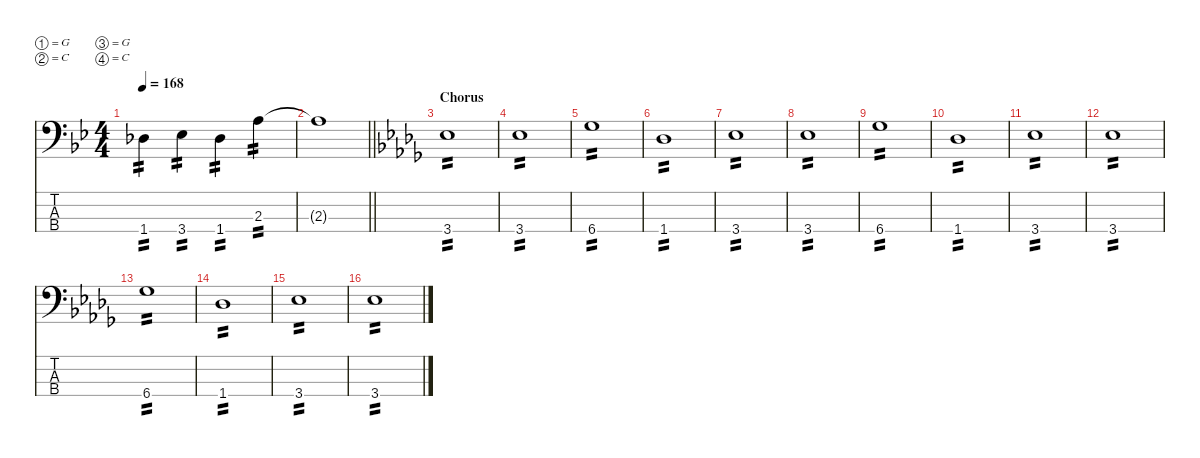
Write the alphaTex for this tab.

\defaultSystemsLayout 4
\hideDynamics
\bracketExtendMode nobrackets
\singleTrackTrackNamePolicy hidden
\multiTrackTrackNamePolicy hidden
\firstSystemTrackNameMode fullname
\firstSystemTrackNameOrientation horizontal
\otherSystemsTrackNameOrientation horizontal
\track ("Bass" "el.bs.") {instrument electricbasspick}
\staff {score tabs}
\tuning (G2 C2 G1 C1)
\ts (4 4)
\tempo 168
\clef f4
\ks bb
1.4{acc b}.4{ot 8vb tp 2 dy f beam Down} 3.4{acc b}.4{ot 8vb tp 2 beam Down} 1.4{acc b}.4{ot 8vb tp 2 beam Down} 2.3{acc forcenatural}.4{ot 8vb tp 2 dy fff beam Down} |
\barLineRight lightlight
2.3{t acc forcenatural}.1{ot 8vb dy f beam Down} |
\section ("" "Chorus")
\ks db
3.4{acc b}.1{ot 8vb tp 2 beam Down} |
3.4{acc b}.1{ot 8vb tp 2 beam Down} |
6.4{acc b}.1{ot 8vb tp 2 beam Down} |
1.4{acc b}.1{ot 8vb tp 2 beam Down} |
3.4{acc b}.1{ot 8vb tp 2 beam Down} |
3.4{acc b}.1{ot 8vb tp 2 beam Down} |
6.4{acc b}.1{ot 8vb tp 2 beam Down} |
1.4{acc b}.1{ot 8vb tp 2 beam Down} |
3.4{acc b}.1{ot 8vb tp 2 beam Down} |
3.4{acc b}.1{ot 8vb tp 2 beam Down} |
6.4{acc b}.1{ot 8vb tp 2 beam Down} |
1.4{acc b}.1{ot 8vb tp 2 beam Down} |
3.4{acc b}.1{ot 8vb tp 2 beam Down} |
3.4{acc b}.1{ot 8vb tp 2 beam Down}
